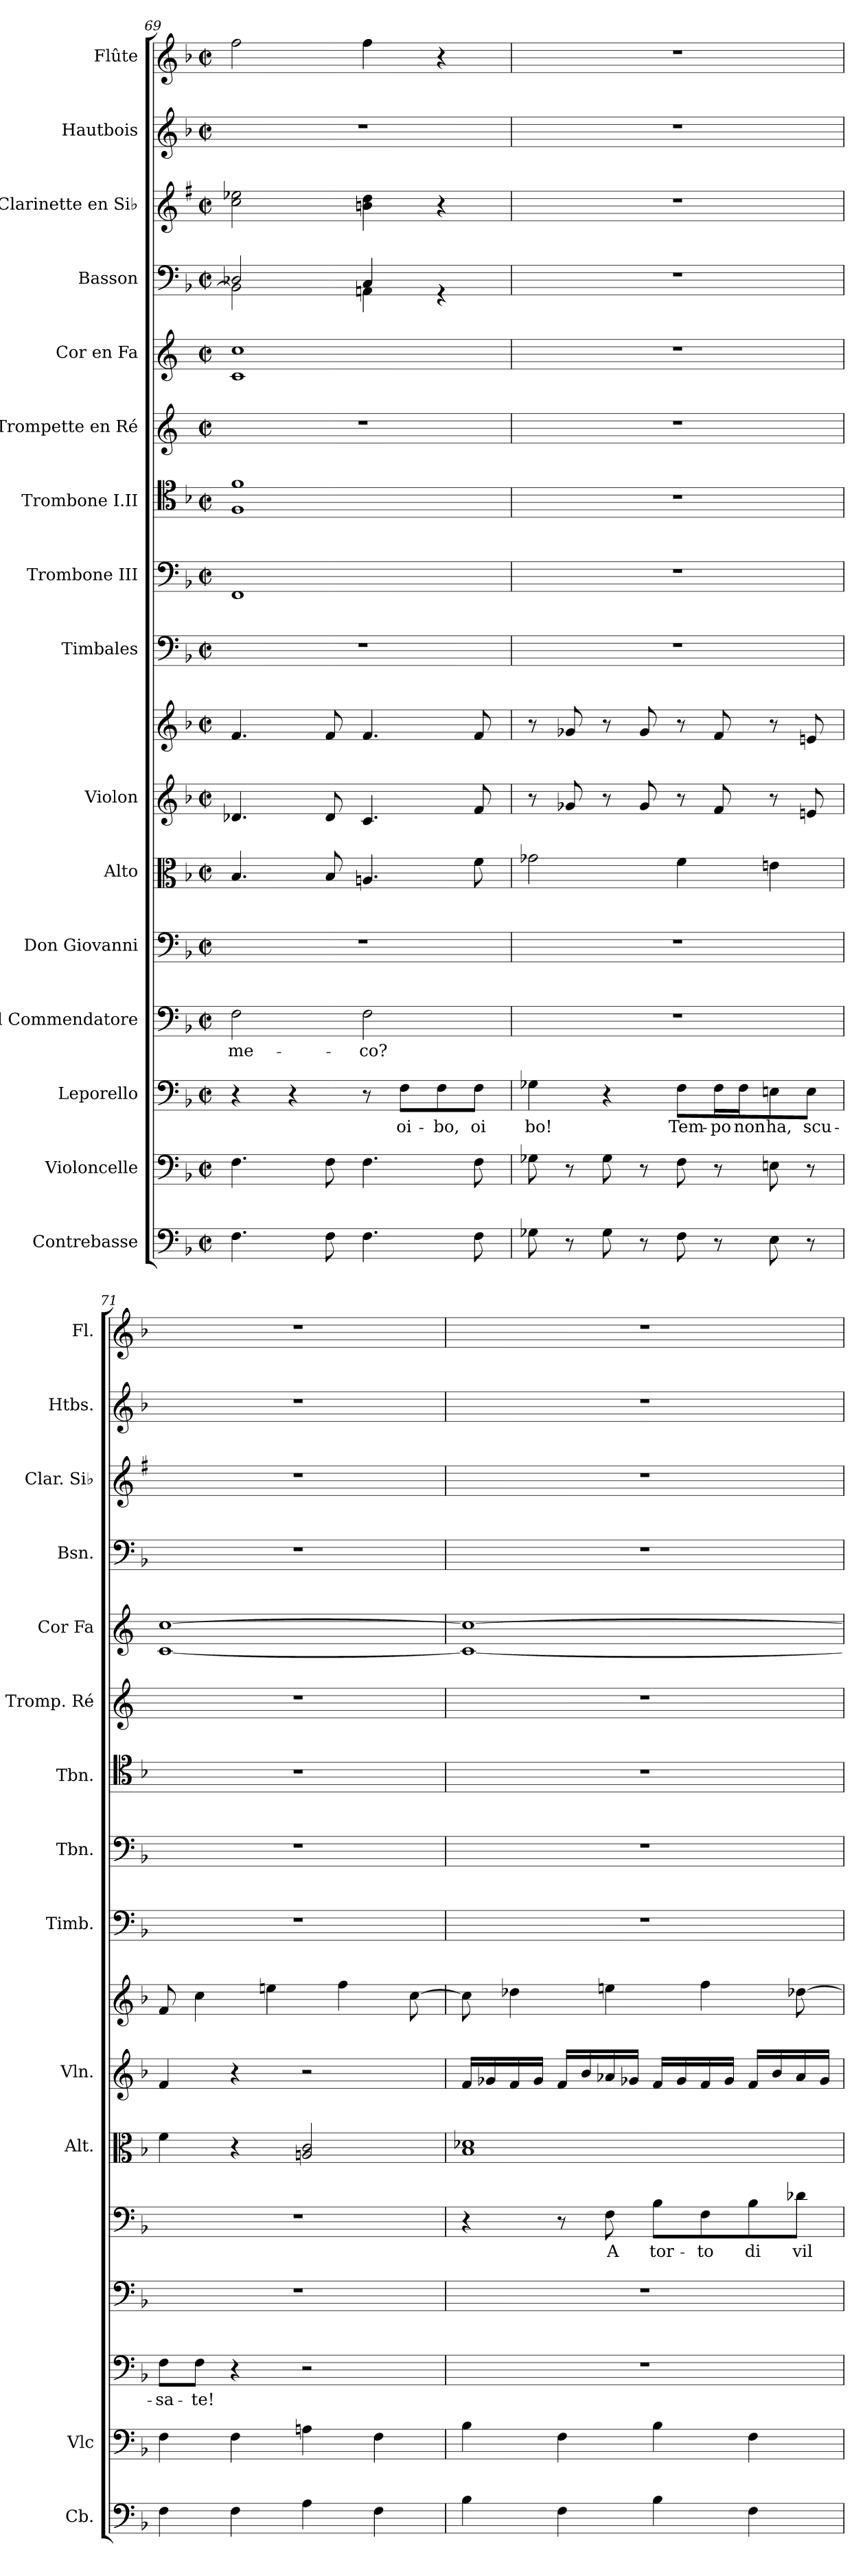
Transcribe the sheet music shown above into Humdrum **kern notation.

**kern	**kern	**kern	**text	**kern	**text	**kern	**text	**kern	**kern	**kern	**kern	**kern	**kern	**kern	**kern	**kern	**kern	**kern	**kern
*part16	*part15	*part14	*part14	*part13	*part13	*part12	*part12	*part11	*part10	*part10	*part9	*part8	*part7	*part6	*part5	*part4	*part3	*part2	*part1
*staff17	*staff16	*staff15	*staff15	*staff14	*staff14	*staff13	*staff13	*staff12	*staff11	*staff10	*staff9	*staff8	*staff7	*staff6	*staff5	*staff4	*staff3	*staff2	*staff1
*I"Contrebasse	*I"Violoncelle	*I"Leporello	*	*I"Il Commendatore	*	*I"Don Giovanni	*	*I"Alto	*I"Violon	*	*I"Timbales	*I"Trombone III	*I"Trombone I.II	*I"Trompette en Ré	*I"Cor en Fa	*I"Basson	*I"Clarinette en Si♭	*I"Hautbois	*I"Flûte
*I'Cb.	*I'Vlc	*	*	*	*	*	*	*I'Alt.	*I'Vln.	*	*I'Timb.	*I'Tbn.	*I'Tbn.	*I'Tromp. Ré	*I'Cor Fa	*I'Bsn.	*I'Clar. Si♭	*I'Htbs.	*I'Fl.
*clefF4	*clefF4	*clefF4	*	*clefF4	*	*clefF4	*	*clefC3	*clefG2	*clefG2	*clefF4	*clefF4	*clefC4	*clefG2	*clefG2	*clefF4	*clefG2	*clefG2	*clefG2
*ITrd7c12	*	*	*	*	*	*	*	*	*	*	*	*	*	*ITrd-1c-2	*ITrd4c7	*	*ITrd1c2	*	*
*k[b-]	*k[b-]	*k[b-]	*	*k[b-]	*	*k[b-]	*	*k[b-]	*k[b-]	*k[b-]	*k[b-]	*k[b-]	*k[b-]	*k[f#c#]	*k[b-]	*k[b-]	*k[b-]	*k[b-]	*k[b-]
*M2/2	*M2/2	*M2/2	*	*M2/2	*	*M2/2	*	*M2/2	*M2/2	*M2/2	*M2/2	*M2/2	*M2/2	*M2/2	*M2/2	*M2/2	*M2/2	*M2/2	*M2/2
*met(c|)	*met(c|)	*met(c|)	*	*met(c|)	*	*met(c|)	*	*met(c|)	*met(c|)	*met(c|)	*met(c|)	*met(c|)	*met(c|)	*met(c|)	*met(c|)	*met(c|)	*met(c|)	*met(c|)	*met(c|)
=69	=69	=69	=69	=69	=69	=69	=69	=69	=69	=69	=69	=69	=69	=69	=69	=69	=69	=69	=69
!	!	!	!	!	!LO:LY:b	!	!	!	!	!	!	!	!	!	!	!	!	!	!
*	*	*	*	*	*	*	*	*	*	*	*	*	*	*	*	*^	*	*	*
4.FF\	4.F\	4r	.	2F\	me-	1r	.	4.B-/	4.d-X/	4.f/	1r	1FF	1F 1f	1r	1F 1f	2D-X/	2BB-\]	2b-\ 2dd-X\	1r	2ff\
.	.	4r	.	.	.	.	.	.	.	.	.	.	.	.	.	.	.	.	.	.
8FF\	8F\	.	.	.	.	.	.	8B-/	8d-/	8f/	.	.	.	.	.	.	.	.	.	.
!	!	!	!	!	!LO:LY:b	!	!	!	!	!	!	!	!	!	!	!	!	!	!	!
4.FF\	4.F\	8r	.	2F\	-co?	.	.	4.An/	4.c/	4.f/	.	.	.	.	.	4C/	4AAn\	4an\ 4cc\	.	4ff\
!	!	!	!LO:LY:b	!	!	!	!	!	!	!	!	!	!	!	!	!	!	!	!	!
.	.	8F\L	oi-	.	.	.	.	.	.	.	.	.	.	.	.	.	.	.	.	.
!	!	!	!LO:LY:b	!	!	!	!	!	!	!	!	!	!	!	!	!	!	!	!	!
.	.	8F\	-bo,	.	.	.	.	.	.	.	.	.	.	.	.	4rGG	4ryy	4r	.	4r
!	!	!	!LO:LY:b	!	!	!	!	!	!	!	!	!	!	!	!	!	!	!	!	!
8FF\	8F\	8F\J	oi	.	.	.	.	8f\	8f/	8f/	.	.	.	.	.	.	.	.	.	.
*	*	*	*	*	*	*	*	*	*	*	*	*	*	*	*	*v	*v	*	*	*
=70	=70	=70	=70	=70	=70	=70	=70	=70	=70	=70	=70	=70	=70	=70	=70	=70	=70	=70	=70
!	!	!	!LO:LY:b	!	!	!	!	!	!	!	!	!	!	!	!	!	!	!	!
8GG-X\	8G-X\	4G-X\	bo!	1r	.	1r	.	2g-X\	8r	8r	1r	1r	1r	1r	1r	1r	1r	1r	1r
8r	8r	.	.	.	.	.	.	.	8g-X/	8g-X/	.	.	.	.	.	.	.	.	.
8GG-\	8G-\	4r	.	.	.	.	.	.	8r	8r	.	.	.	.	.	.	.	.	.
8r	8r	.	.	.	.	.	.	.	8g-/	8g-/	.	.	.	.	.	.	.	.	.
!	!	!	!LO:LY:b	!	!	!	!	!	!	!	!	!	!	!	!	!	!	!	!
8FF\	8F\	8F\L	Tem-	.	.	.	.	4f\	8r	8r	.	.	.	.	.	.	.	.	.
!	!	!	!LO:LY:b	!	!	!	!	!	!	!	!	!	!	!	!	!	!	!	!
8r	8r	16F\L	-po	.	.	.	.	.	8f/	8f/	.	.	.	.	.	.	.	.	.
!	!	!	!LO:LY:b	!	!	!	!	!	!	!	!	!	!	!	!	!	!	!	!
.	.	16F\J	non	.	.	.	.	.	.	.	.	.	.	.	.	.	.	.	.
!	!	!	!LO:LY:b	!	!	!	!	!	!	!	!	!	!	!	!	!	!	!	!
8EE\	8En\	8En\	ha,	.	.	.	.	4en\	8r	8r	.	.	.	.	.	.	.	.	.
!	!	!	!LO:LY:b	!	!	!	!	!	!	!	!	!	!	!	!	!	!	!	!
8r	8r	8E\J	scu-	.	.	.	.	.	8en/	8en/	.	.	.	.	.	.	.	.	.
!!LO:PB:g=z
=71	=71	=71	=71	=71	=71	=71	=71	=71	=71	=71	=71	=71	=71	=71	=71	=71	=71	=71	=71
!	!	!	!LO:LY:b	!	!	!	!	!	!	!	!	!	!	!	!	!	!	!	!
4FF\	4F\	8F\L	-sa-	1r	.	1r	.	4f\	4f/	8f/	1r	1r	1r	1r	[1F [1f	1r	1r	1r	1r
!	!	!	!LO:LY:b	!	!	!	!	!	!	!	!	!	!	!	!	!	!	!	!
.	.	8F\J	-te!	.	.	.	.	.	.	4cc\	.	.	.	.	.	.	.	.	.
4FF\	4F\	4r	.	.	.	.	.	4r	4r	.	.	.	.	.	.	.	.	.	.
.	.	.	.	.	.	.	.	.	.	4een\	.	.	.	.	.	.	.	.	.
4AA\	4An\	2r	.	.	.	.	.	2An/ 2c/	2r	.	.	.	.	.	.	.	.	.	.
.	.	.	.	.	.	.	.	.	.	4ff\	.	.	.	.	.	.	.	.	.
4FF\	4F\	.	.	.	.	.	.	.	.	.	.	.	.	.	.	.	.	.	.
.	.	.	.	.	.	.	.	.	.	[8cc\	.	.	.	.	.	.	.	.	.
=72	=72	=72	=72	=72	=72	=72	=72	=72	=72	=72	=72	=72	=72	=72	=72	=72	=72	=72	=72
4BB-\	4B-\	1r	.	1r	.	4r	.	1B- 1d-X	16f/LL	8cc\]	1r	1r	1r	1r	1F_ 1f_	1r	1r	1r	1r
.	.	.	.	.	.	.	.	.	16g-X/	.	.	.	.	.	.	.	.	.	.
.	.	.	.	.	.	.	.	.	16f/	4dd-X\	.	.	.	.	.	.	.	.	.
.	.	.	.	.	.	.	.	.	16g-/JJ	.	.	.	.	.	.	.	.	.	.
4FF\	4F\	.	.	.	.	8r	.	.	16f/LL	.	.	.	.	.	.	.	.	.	.
.	.	.	.	.	.	.	.	.	16b-/	.	.	.	.	.	.	.	.	.	.
!	!	!	!	!	!	!	!LO:LY:b	!	!	!	!	!	!	!	!	!	!	!	!
.	.	.	.	.	.	8F\	A	.	16a-X/	4een\	.	.	.	.	.	.	.	.	.
.	.	.	.	.	.	.	.	.	16g-X/JJ	.	.	.	.	.	.	.	.	.	.
!	!	!	!	!	!	!	!LO:LY:b	!	!	!	!	!	!	!	!	!	!	!	!
4BB-\	4B-\	.	.	.	.	8B-\L	tor-	.	16f/LL	.	.	.	.	.	.	.	.	.	.
.	.	.	.	.	.	.	.	.	16g-/	.	.	.	.	.	.	.	.	.	.
!	!	!	!	!	!	!	!LO:LY:b	!	!	!	!	!	!	!	!	!	!	!	!
.	.	.	.	.	.	8F\	-to	.	16f/	4ff\	.	.	.	.	.	.	.	.	.
.	.	.	.	.	.	.	.	.	16g-/JJ	.	.	.	.	.	.	.	.	.	.
!	!	!	!	!	!	!	!LO:LY:b	!	!	!	!	!	!	!	!	!	!	!	!
4FF\	4F\	.	.	.	.	8B-\	di	.	16f/LL	.	.	.	.	.	.	.	.	.	.
.	.	.	.	.	.	.	.	.	16b-/	.	.	.	.	.	.	.	.	.	.
!	!	!	!	!	!	!	!LO:LY:b	!	!	!	!	!	!	!	!	!	!	!	!
.	.	.	.	.	.	8d-X\J	vil-	.	16a-/	[8dd-X\	.	.	.	.	.	.	.	.	.
.	.	.	.	.	.	.	.	.	16g-/JJ	.	.	.	.	.	.	.	.	.	.
=	=	=	=	=	=	=	=	=	=	=	=	=	=	=	=	=	=	=	=
*-	*-	*-	*-	*-	*-	*-	*-	*-	*-	*-	*-	*-	*-	*-	*-	*-	*-	*-	*-
